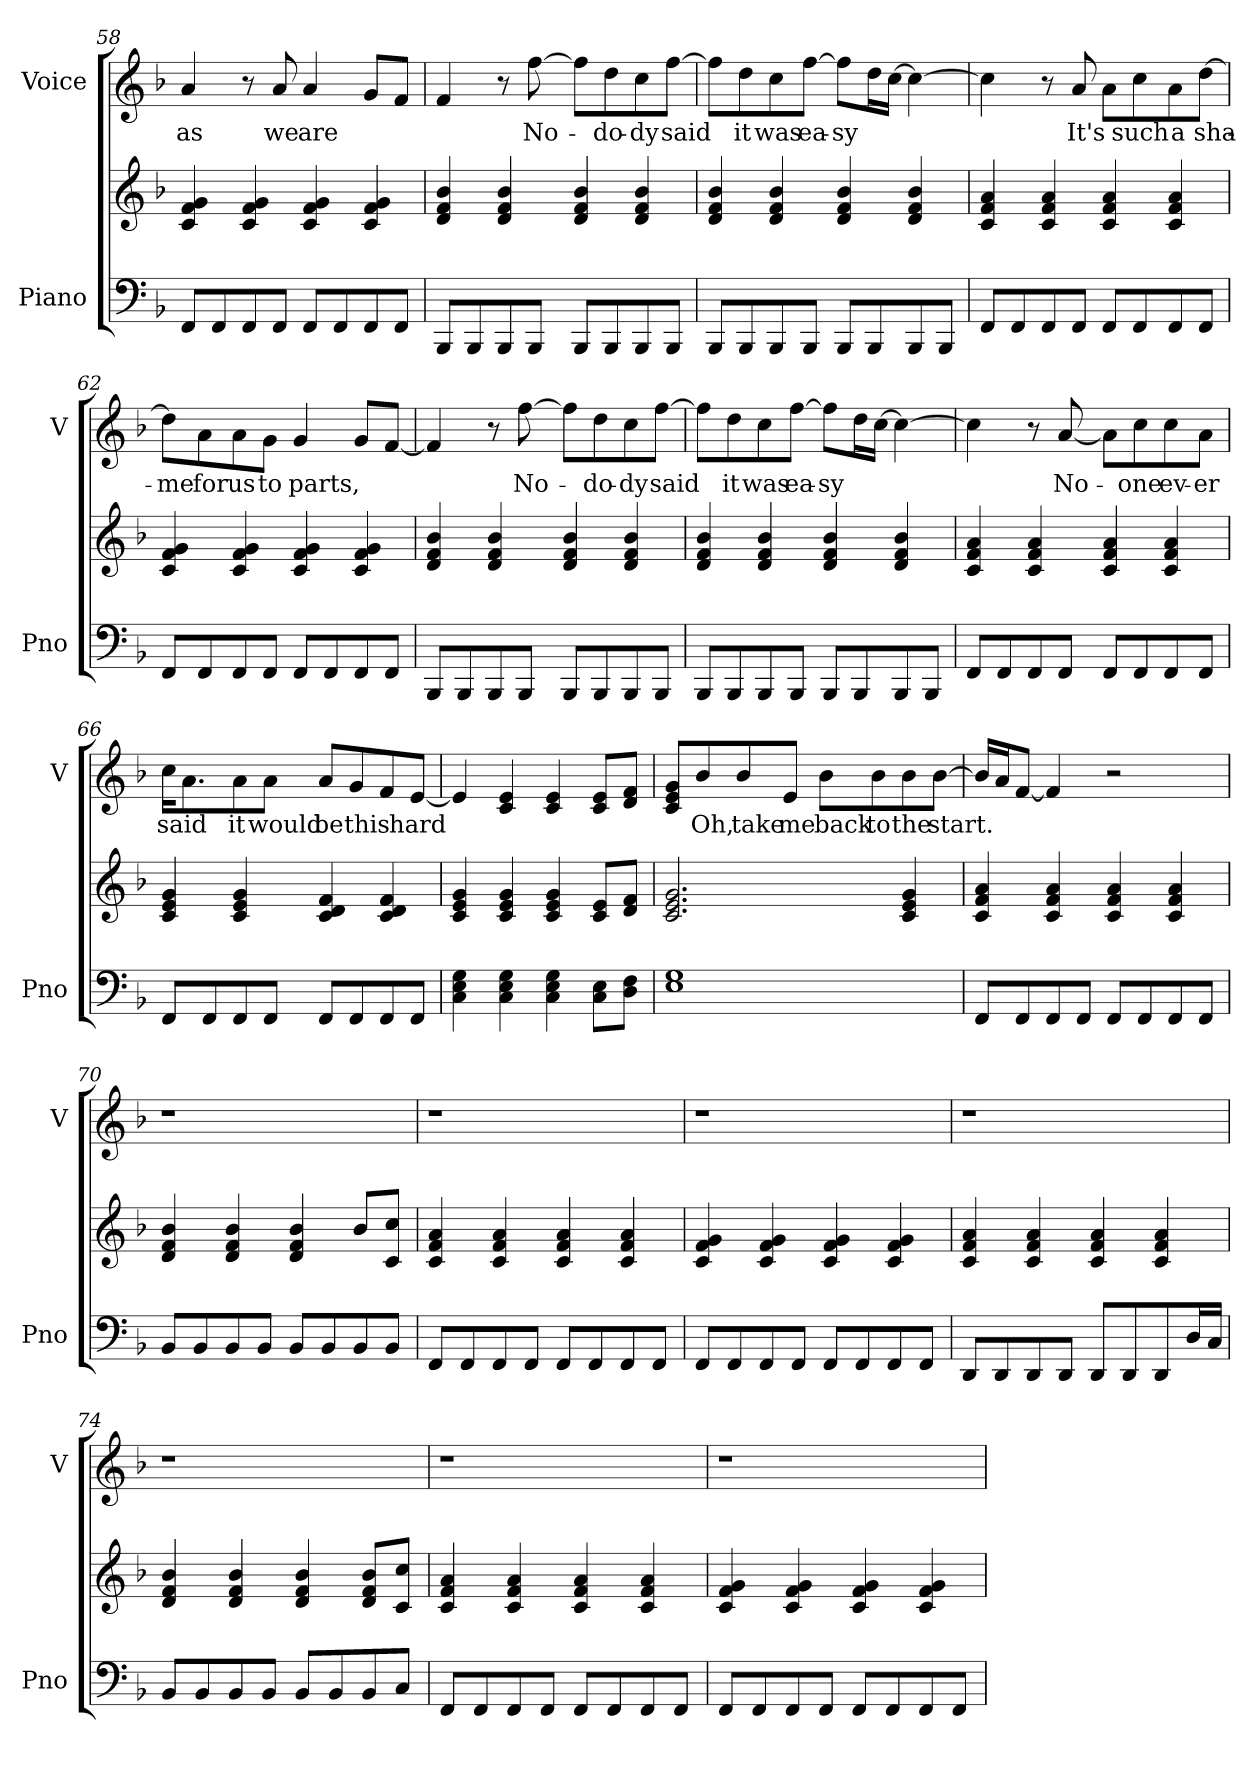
**kern	**kern	**kern	**text
*part2	*part2	*part1	*part1
*staff3	*staff2	*staff1	*staff1
*I"Piano	*	*I"Voice	*
*I'Pno	*	*I'V	*
!!LO:PB:g=z
*clefF4	*clefG2	*clefG2	*
*k[b-]	*k[b-]	*k[b-]	*
=58	=58	=58	=58
8FF/L	4c/ 4f/ 4g/	4a/	as
8FF/	.	.	.
8FF/	4c/ 4f/ 4g/	8r	.
8FF/J	.	8a/	we
8FF/L	4c/ 4f/ 4g/	4a/	are
8FF/	.	.	.
8FF/	4c/ 4f/ 4g/	8g/L	.
8FF/J	.	8f/J	.
=59	=59	=59	=59
8BBB-/L	4d/ 4f/ 4b-/	4f/	.
8BBB-/	.	.	.
8BBB-/	4d/ 4f/ 4b-/	8r	.
8BBB-/J	.	[8ff\	No-
8BBB-/L	4d/ 4f/ 4b-/	8ff\L]	.
8BBB-/	.	8dd\	-do-
8BBB-/	4d/ 4f/ 4b-/	8cc\	-dy
8BBB-/J	.	[8ff\J	said
=60	=60	=60	=60
8BBB-/L	4d/ 4f/ 4b-/	8ff\L]	.
8BBB-/	.	8dd\	it
8BBB-/	4d/ 4f/ 4b-/	8cc\	was
8BBB-/J	.	[8ff\J	ea-
8BBB-/L	4d/ 4f/ 4b-/	8ff\L]	-sy
8BBB-/	.	16dd\L	.
.	.	[16cc\JJ	.
8BBB-/	4d/ 4f/ 4b-/	4cc\_	.
8BBB-/J	.	.	.
!!LO:LB:g=z
=61	=61	=61	=61
8FF/L	4c/ 4f/ 4a/	4cc\]	.
8FF/	.	.	.
8FF/	4c/ 4f/ 4a/	8r	.
8FF/J	.	8a/	It's
8FF/L	4c/ 4f/ 4a/	8a\L	.
8FF/	.	8cc\	such
8FF/	4c/ 4f/ 4a/	8a\	a
8FF/J	.	[8dd\J	sha-
=62	=62	=62	=62
8FF/L	4c/ 4f/ 4g/	8dd\L]	-me
8FF/	.	8a\	for
8FF/	4c/ 4f/ 4g/	8a\	us
8FF/J	.	8g\J	to
8FF/L	4c/ 4f/ 4g/	4g/	parts,
8FF/	.	.	.
8FF/	4c/ 4f/ 4g/	8g/L	.
8FF/J	.	[8f/J	.
=63	=63	=63	=63
8BBB-/L	4d/ 4f/ 4b-/	4f/]	.
8BBB-/	.	.	.
8BBB-/	4d/ 4f/ 4b-/	8r	.
8BBB-/J	.	[8ff\	No-
8BBB-/L	4d/ 4f/ 4b-/	8ff\L]	.
8BBB-/	.	8dd\	-do-
8BBB-/	4d/ 4f/ 4b-/	8cc\	-dy
8BBB-/J	.	[8ff\J	said
!!LO:LB:g=z
=64	=64	=64	=64
8BBB-/L	4d/ 4f/ 4b-/	8ff\L]	.
8BBB-/	.	8dd\	it
8BBB-/	4d/ 4f/ 4b-/	8cc\	was
8BBB-/J	.	[8ff\J	ea-
8BBB-/L	4d/ 4f/ 4b-/	8ff\L]	-sy
8BBB-/	.	16dd\L	.
.	.	[16cc\JJ	.
8BBB-/	4d/ 4f/ 4b-/	4cc\_	.
8BBB-/J	.	.	.
=65	=65	=65	=65
8FF/L	4c/ 4f/ 4a/	4cc\]	.
8FF/	.	.	.
8FF/	4c/ 4f/ 4a/	8r	.
8FF/J	.	[8a/	No-
8FF/L	4c/ 4f/ 4a/	8a\L]	.
8FF/	.	8cc\	-one
8FF/	4c/ 4f/ 4a/	8cc\	ev-
8FF/J	.	8a\J	-er
=66	=66	=66	=66
8FF/L	4c/ 4e/ 4g/	16cc\KL	said
.	.	8.a\	.
8FF/	.	.	.
8FF/	4c/ 4e/ 4g/	8a\	it
8FF/J	.	8a\J	would
8FF/L	4c/ 4d/ 4f/	8a/L	be
8FF/	.	8g/	this
8FF/	4c/ 4d/ 4f/	8f/	.
8FF/J	.	[8e/J	hard
!!LO:LB:g=z
=67	=67	=67	=67
4C\ 4E\ 4G\	4c/ 4e/ 4g/	4e/]	.
4C\ 4E\ 4G\	4c/ 4e/ 4g/	4c/ 4e/	.
4C\ 4E\ 4G\	4c/ 4e/ 4g/	4c/ 4e/	.
8C\ 8E\L	8c/ 8e/L	8c/ 8e/L	.
8D\ 8F\J	8d/ 8f/J	8d/ 8f/J	.
=68	=68	=68	=68
1E 1G	2.c/ 2.e/ 2.g/	8c/ 8e/ 8g/L	.
.	.	8b-/	Oh,
.	.	8b-/	take
.	.	8e/J	me
.	.	8b-\L	back
.	.	8b-\	to
.	4c/ 4e/ 4g/	8b-\	the
.	.	[8b-\J	start.
=69	=69	=69	=69
8FF/L	4c/ 4f/ 4a/	16b-/LL]	.
.	.	16a/J	.
8FF/	.	[8f/J	.
8FF/	4c/ 4f/ 4a/	4f/]	.
8FF/J	.	.	.
8FF/L	4c/ 4f/ 4a/	2r	.
8FF/	.	.	.
8FF/	4c/ 4f/ 4a/	.	.
8FF/J	.	.	.
!!LO:PB:g=z
=70	=70	=70	=70
8BB-/L	4d/ 4f/ 4b-/	1r	.
8BB-/	.	.	.
8BB-/	4d/ 4f/ 4b-/	.	.
8BB-/J	.	.	.
8BB-/L	4d/ 4f/ 4b-/	.	.
8BB-/	.	.	.
8BB-/	8b-/L	.	.
8BB-/J	8c/ 8cc/J	.	.
=71	=71	=71	=71
8FF/L	4c/ 4f/ 4a/	1r	.
8FF/	.	.	.
8FF/	4c/ 4f/ 4a/	.	.
8FF/J	.	.	.
8FF/L	4c/ 4f/ 4a/	.	.
8FF/	.	.	.
8FF/	4c/ 4f/ 4a/	.	.
8FF/J	.	.	.
=72	=72	=72	=72
8FF/L	4c/ 4f/ 4g/	1r	.
8FF/	.	.	.
8FF/	4c/ 4f/ 4g/	.	.
8FF/J	.	.	.
8FF/L	4c/ 4f/ 4g/	.	.
8FF/	.	.	.
8FF/	4c/ 4f/ 4g/	.	.
8FF/J	.	.	.
!!LO:LB:g=z
=73	=73	=73	=73
8DD/L	4c/ 4f/ 4a/	1r	.
8DD/	.	.	.
8DD/	4c/ 4f/ 4a/	.	.
8DD/J	.	.	.
8DD/L	4c/ 4f/ 4a/	.	.
8DD/	.	.	.
8DD/	4c/ 4f/ 4a/	.	.
16D/L	.	.	.
16C/JJ	.	.	.
=74	=74	=74	=74
8BB-/L	4d/ 4f/ 4b-/	1r	.
8BB-/	.	.	.
8BB-/	4d/ 4f/ 4b-/	.	.
8BB-/J	.	.	.
8BB-/L	4d/ 4f/ 4b-/	.	.
8BB-/	.	.	.
8BB-/	8d/ 8f/ 8b-/L	.	.
8C/J	8c/ 8cc/J	.	.
=75	=75	=75	=75
8FF/L	4c/ 4f/ 4a/	1r	.
8FF/	.	.	.
8FF/	4c/ 4f/ 4a/	.	.
8FF/J	.	.	.
8FF/L	4c/ 4f/ 4a/	.	.
8FF/	.	.	.
8FF/	4c/ 4f/ 4a/	.	.
8FF/J	.	.	.
!!LO:LB:g=z
=76	=76	=76	=76
8FF/L	4c/ 4f/ 4g/	1r	.
8FF/	.	.	.
8FF/	4c/ 4f/ 4g/	.	.
8FF/J	.	.	.
8FF/L	4c/ 4f/ 4g/	.	.
8FF/	.	.	.
8FF/	4c/ 4f/ 4g/	.	.
8FF/J	.	.	.
=	=	=	=
*-	*-	*-	*-
